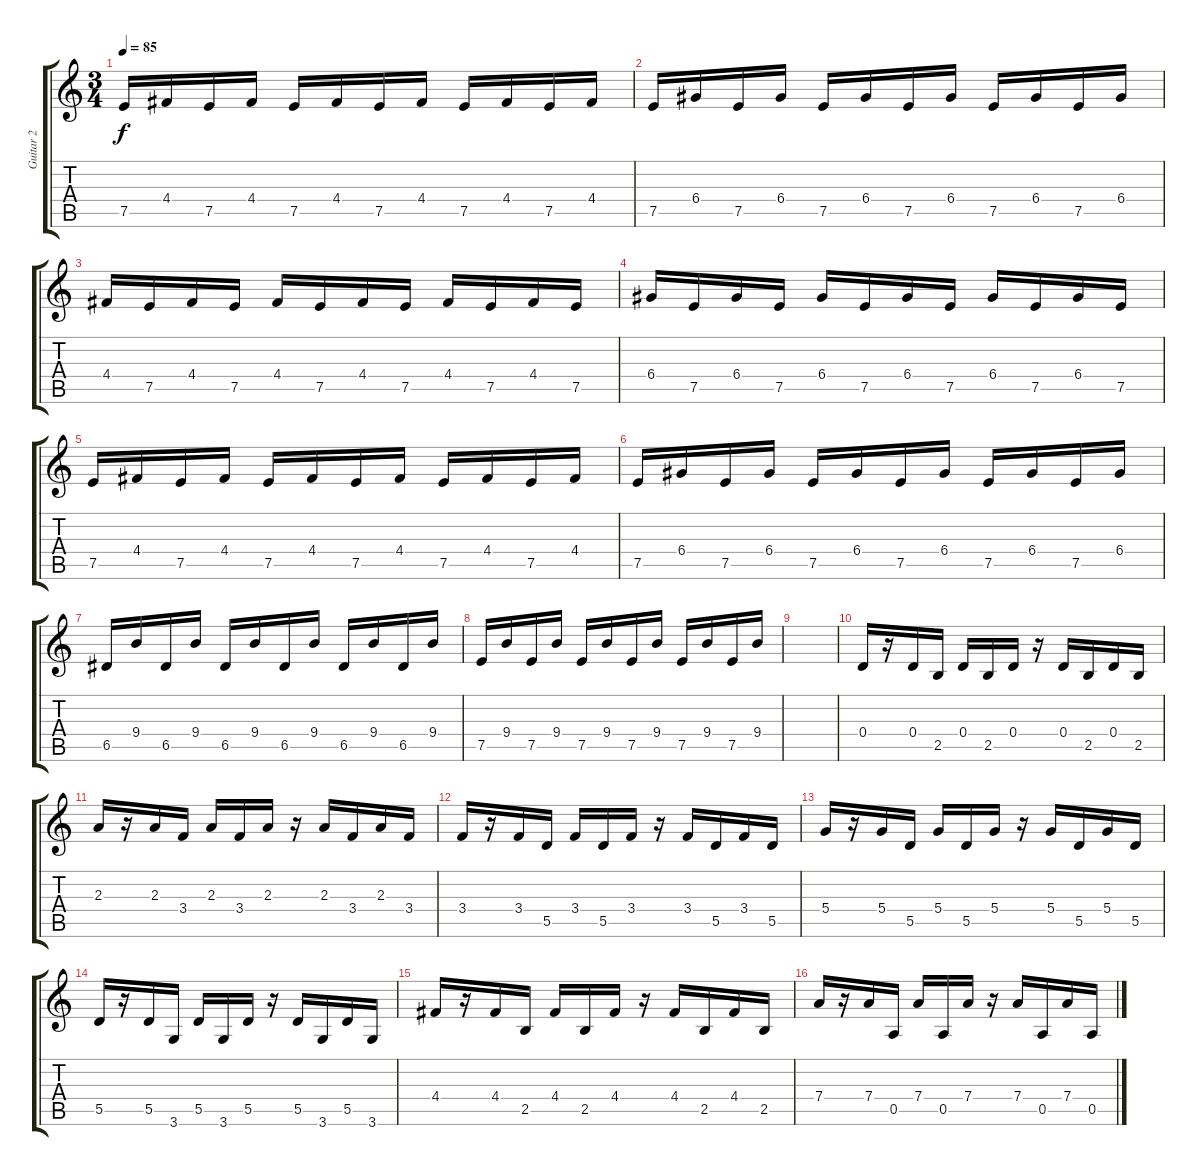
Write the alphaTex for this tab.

\track ("Guitar 2" "Guitar 2") {instrument electricguitarjazz}
\staff {score tabs}
\tuning (E4 B3 G3 D3 A2 E2) {hide}
\ts (3 4)
\tempo 85
\clef g2
\ks c
7.5.16{dy f} 4.4.16 7.5.16 4.4.16 7.5.16 4.4.16 7.5.16 4.4.16 7.5.16 4.4.16 7.5.16 4.4.16 |
7.5.16 6.4.16 7.5.16 6.4.16 7.5.16 6.4.16 7.5.16 6.4.16 7.5.16 6.4.16 7.5.16 6.4.16 |
4.4.16 7.5.16 4.4.16 7.5.16 4.4.16 7.5.16 4.4.16 7.5.16 4.4.16 7.5.16 4.4.16 7.5.16 |
6.4.16 7.5.16 6.4.16 7.5.16 6.4.16 7.5.16 6.4.16 7.5.16 6.4.16 7.5.16 6.4.16 7.5.16 |
7.5.16 4.4.16 7.5.16 4.4.16 7.5.16 4.4.16 7.5.16 4.4.16 7.5.16 4.4.16 7.5.16 4.4.16 |
7.5.16 6.4.16 7.5.16 6.4.16 7.5.16 6.4.16 7.5.16 6.4.16 7.5.16 6.4.16 7.5.16 6.4.16 |
6.5.16 9.4.16 6.5.16 9.4.16 6.5.16 9.4.16 6.5.16 9.4.16 6.5.16 9.4.16 6.5.16 9.4.16 |
7.5.16 9.4.16 7.5.16 9.4.16 7.5.16 9.4.16 7.5.16 9.4.16 7.5.16 9.4.16 7.5.16 9.4.16 |
|
0.4.16 r.16 0.4.16 2.5.16 0.4.16 2.5.16 0.4.16 r.16 0.4.16 2.5.16 0.4.16 2.5.16 |
2.3.16 r.16 2.3.16 3.4.16 2.3.16 3.4.16 2.3.16 r.16 2.3.16 3.4.16 2.3.16 3.4.16 |
3.4.16 r.16 3.4.16 5.5.16 3.4.16 5.5.16 3.4.16 r.16 3.4.16 5.5.16 3.4.16 5.5.16 |
5.4.16 r.16 5.4.16 5.5.16 5.4.16 5.5.16 5.4.16 r.16 5.4.16 5.5.16 5.4.16 5.5.16 |
5.5.16 r.16 5.5.16 3.6.16 5.5.16 3.6.16 5.5.16 r.16 5.5.16 3.6.16 5.5.16 3.6.16 |
4.4.16 r.16 4.4.16 2.5.16 4.4.16 2.5.16 4.4.16 r.16 4.4.16 2.5.16 4.4.16 2.5.16 |
7.4.16 r.16 7.4.16 0.5.16 7.4.16 0.5.16 7.4.16 r.16 7.4.16 0.5.16 7.4.16 0.5.16
